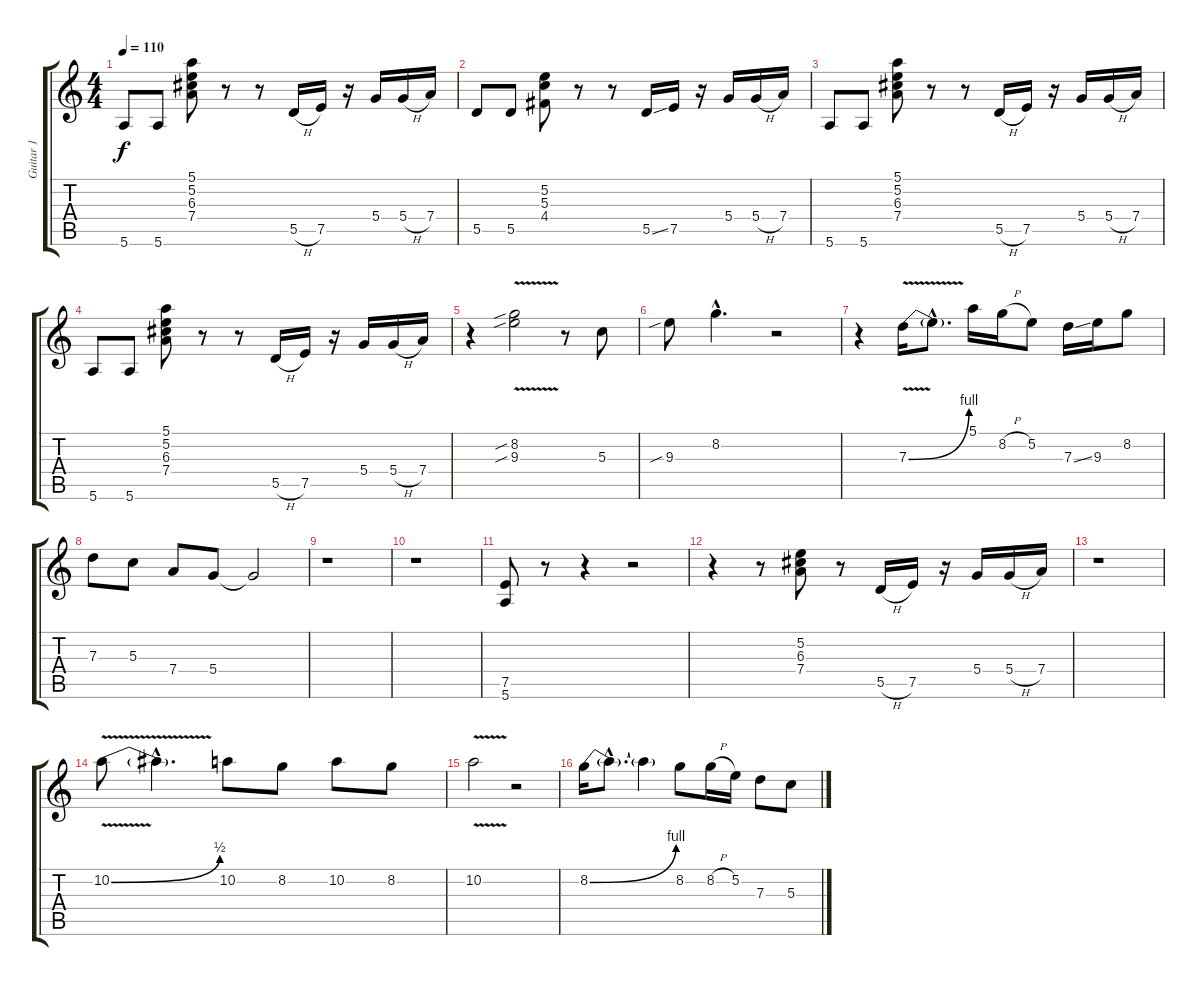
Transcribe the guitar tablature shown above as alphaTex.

\track ("Guitar 1" "Guitar 1") {instrument distortionguitar}
\staff {score tabs}
\tuning (E4 B3 G3 D3 A2 E2) {hide}
\ts (4 4)
\tempo 110
\clef g2
\ks c
5.6.8{dy f} 5.6.8 (5.1 5.2 6.3 7.4).8 r.8 r.8 5.5{h}.16 7.5.16 r.16 5.4.16 5.4{h}.16 7.4.16 |
5.5.8 5.5.8 (5.2 5.3 4.4).8 r.8 r.8 5.5{ss}.16 7.5.16 r.16 5.4.16 5.4{h}.16 7.4.16 |
5.6.8 5.6.8 (5.1 5.2 6.3 7.4).8 r.8 r.8 5.5{h}.16 7.5.16 r.16 5.4.16 5.4{h}.16 7.4.16 |
5.6.8 5.6.8 (5.1 5.2 6.3 7.4).8 r.8 r.8 5.5{h}.16 7.5.16 r.16 5.4.16 5.4{h}.16 7.4.16 |
r.4 (8.2{v sib} 9.3{sib}).2 r.8 5.3.8 |
9.3{sib}.8 8.2{hac}.4{d} r.2 |
r.4 7.3{be (bend 0 0 60 4) v}.16 7.3{hac t}.8{d} 5.1.16 8.2{h}.16 5.2.8 7.3{ss}.16 9.3.16 8.2.8 |
7.3.8 5.3.8 7.4.8 5.4.8 5.4{t}.2 |
r.1 |
r.1 |
(7.5 5.6).8 r.8 r.4 r.2 |
r.4 r.8 (5.2 6.3 7.4).8 r.8 5.5{h}.16 7.5.16 r.16 5.4.16 5.4{h}.16 7.4.16 |
r.1 |
10.2{be (bend 0 0 60 2) v}.8 10.2{hac t}.4{d} 10.2.8 8.2.8 10.2.8 8.2.8 |
10.2{v}.2 r.2 |
8.2{be (bend 0 0 60 4)}.16 8.2{hac t}.8{d} 8.2{t}.4 8.2.8 8.2{h}.16 5.2.16 7.3.8 5.3.8
